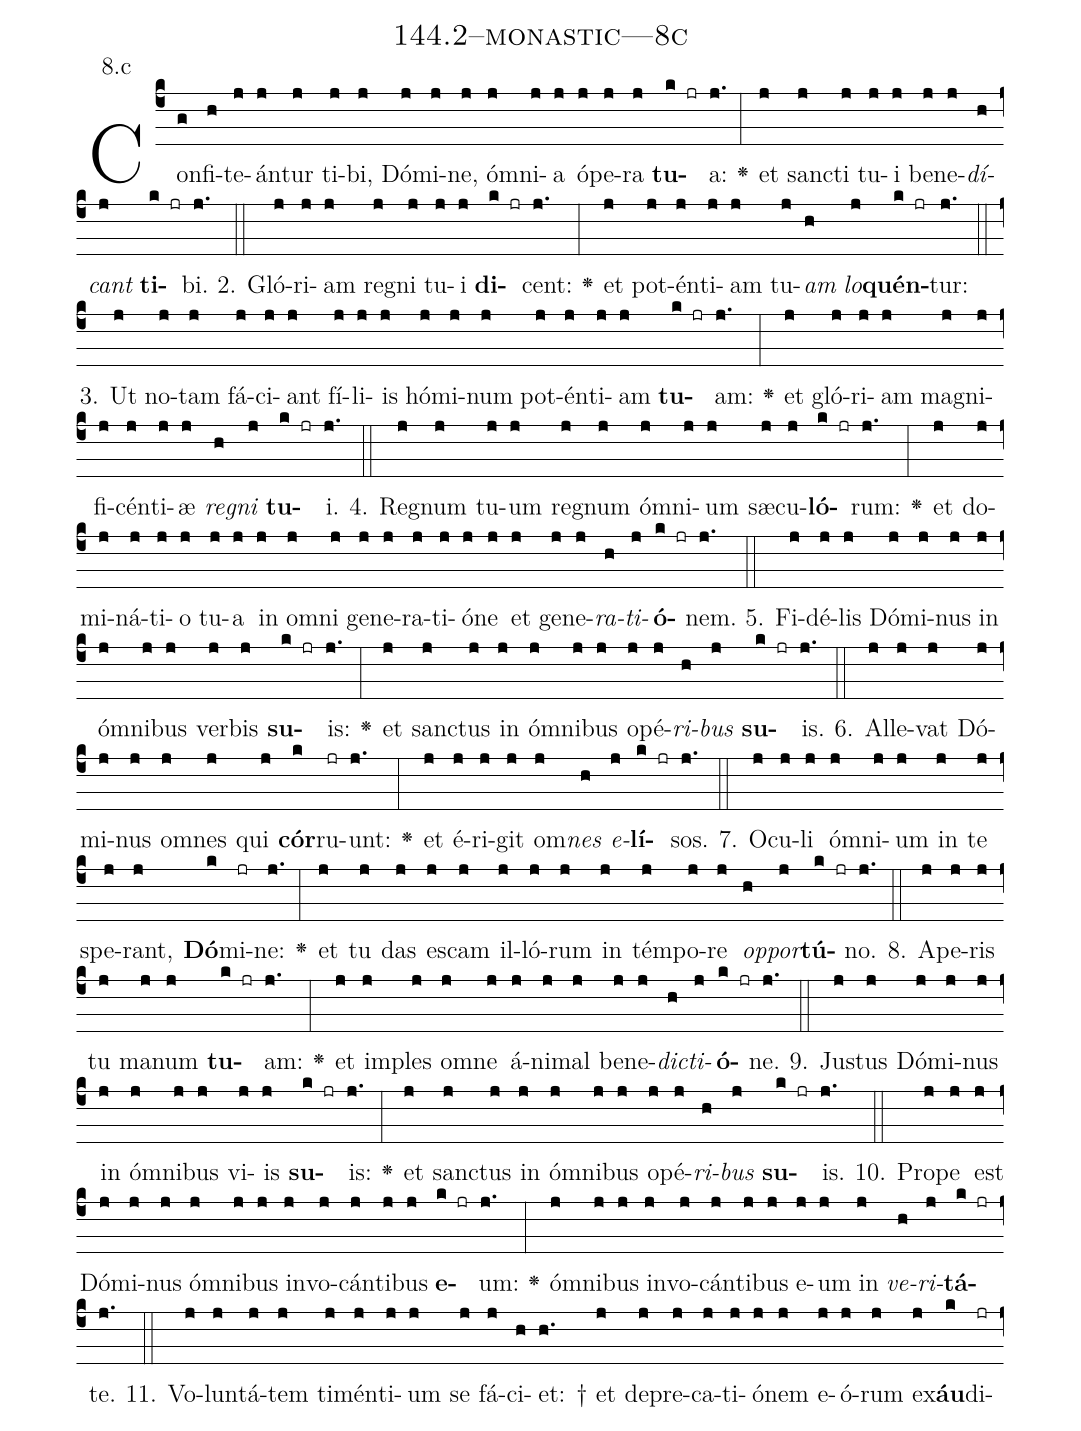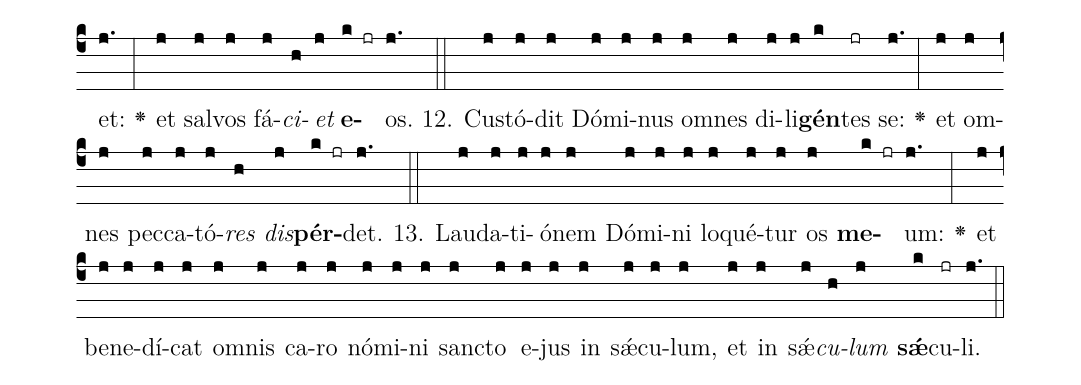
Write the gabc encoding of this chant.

name: 144.2--monastic---8c;
annotation: 8.c;
%%
(c4)Con(g)fi(h)te(j)án(j)tur(j) ti(j)bi,(j) Dó(j)mi(j)ne,(j) óm(j)ni(j)a(j) ó(j)pe(j)ra(j) <b>tu</b>(k jr)a:(j.) <v>\greheightstar</v>(:) et(j) sanc(j)ti(j) tu(j)i(j) be(j)ne(j)<i>dí</i>(h)<i>cant</i>(j) <b>ti</b>(k jr)bi.(j.) (::)
2. Gló(j)ri(j)am(j) re(j)gni(j) tu(j)i(j) <b>di</b>(k jr)cent:(j.) <v>\greheightstar</v>(:) et(j) pot(j)én(j)ti(j)am(j) tu(j)<i>am</i>(h) <i>lo</i>(j)<b>quén</b>(k jr)tur:(j.) (::)
3. Ut(j) no(j)tam(j) fá(j)ci(j)ant(j) fí(j)li(j)is(j) hó(j)mi(j)num(j) pot(j)én(j)ti(j)am(j) <b>tu</b>(k jr)am:(j.) <v>\greheightstar</v>(:) et(j) gló(j)ri(j)am(j) ma(j)gni(j)fi(j)cén(j)ti(j)æ(j) <i>re</i>(h)<i>gni</i>(j) <b>tu</b>(k jr)i.(j.) (::)
4. Re(j)gnum(j) tu(j)um(j) re(j)gnum(j) óm(j)ni(j)um(j) sæ(j)cu(j)<b>ló</b>(k jr)rum:(j.) <v>\greheightstar</v>(:) et(j) do(j)mi(j)ná(j)ti(j)o(j) tu(j)a(j) in(j) om(j)ni(j) ge(j)ne(j)ra(j)ti(j)ó(j)ne(j) et(j) ge(j)ne(j)<i>ra</i>(h)<i>ti</i>(j)<b>ó</b>(k jr)nem.(j.) (::)
5. Fi(j)dé(j)lis(j) Dó(j)mi(j)nus(j) in(j) óm(j)ni(j)bus(j) ver(j)bis(j) <b>su</b>(k jr)is:(j.) <v>\greheightstar</v>(:) et(j) sanc(j)tus(j) in(j) óm(j)ni(j)bus(j) o(j)pé(j)<i>ri</i>(h)<i>bus</i>(j) <b>su</b>(k jr)is.(j.) (::)
6. Al(j)le(j)vat(j) Dó(j)mi(j)nus(j) om(j)nes(j) qui(j) <b>cór</b>(k)ru(jr)unt:(j.) <v>\greheightstar</v>(:) et(j) é(j)ri(j)git(j) om(j)<i>nes</i>(h) <i>e</i>(j)<b>lí</b>(k jr)sos.(j.) (::)
7. O(j)cu(j)li(j) óm(j)ni(j)um(j) in(j) te(j) spe(j)rant,(j) <b>Dó</b>(k)mi(jr)ne:(j.) <v>\greheightstar</v>(:) et(j) tu(j) das(j) es(j)cam(j) il(j)ló(j)rum(j) in(j) tém(j)po(j)re(j) <i>op</i>(h)<i>por</i>(j)<b>tú</b>(k jr)no.(j.) (::)
8. A(j)pe(j)ris(j) tu(j) ma(j)num(j) <b>tu</b>(k jr)am:(j.) <v>\greheightstar</v>(:) et(j) im(j)ples(j) om(j)ne(j) á(j)ni(j)mal(j) be(j)ne(j)<i>dic</i>(h)<i>ti</i>(j)<b>ó</b>(k jr)ne.(j.) (::)
9. Jus(j)tus(j) Dó(j)mi(j)nus(j) in(j) óm(j)ni(j)bus(j) vi(j)is(j) <b>su</b>(k jr)is:(j.) <v>\greheightstar</v>(:) et(j) sanc(j)tus(j) in(j) óm(j)ni(j)bus(j) o(j)pé(j)<i>ri</i>(h)<i>bus</i>(j) <b>su</b>(k jr)is.(j.) (::)
10. Pro(j)pe(j) est(j) Dó(j)mi(j)nus(j) óm(j)ni(j)bus(j) in(j)vo(j)cán(j)ti(j)bus(j) <b>e</b>(k jr)um:(j.) <v>\greheightstar</v>(:) óm(j)ni(j)bus(j) in(j)vo(j)cán(j)ti(j)bus(j) e(j)um(j) in(j) <i>ve</i>(h)<i>ri</i>(j)<b>tá</b>(k jr)te.(j.) (::)
11. Vo(j)lun(j)tá(j)tem(j) ti(j)mén(j)ti(j)um(j) se(j) fá(j)ci(h)et: †(h.) et(j) de(j)pre(j)ca(j)ti(j)ó(j)nem(j) e(j)ó(j)rum(j) ex(j)<b>áu</b>(k)di(jr)et:(j.) <v>\greheightstar</v>(:) et(j) sal(j)vos(j) fá(j)<i>ci</i>(h)<i>et</i>(j) <b>e</b>(k jr)os.(j.) (::)
12. Cus(j)tó(j)dit(j) Dó(j)mi(j)nus(j) om(j)nes(j) di(j)li(j)<b>gén</b>(k)tes(jr) se:(j.) <v>\greheightstar</v>(:) et(j) om(j)nes(j) pec(j)ca(j)tó(j)<i>res</i>(h) <i>dis</i>(j)<b>pér</b>(k jr)det.(j.) (::)
13. Lau(j)da(j)ti(j)ó(j)nem(j) Dó(j)mi(j)ni(j) lo(j)qué(j)tur(j) os(j) <b>me</b>(k jr)um:(j.) <v>\greheightstar</v>(:) et(j) be(j)ne(j)dí(j)cat(j) om(j)nis(j) ca(j)ro(j) nó(j)mi(j)ni(j) sanc(j)to(j) e(j)jus(j) in(j) sǽ(j)cu(j)lum,(j) et(j) in(j) sǽ(j)<i>cu</i>(h)<i>lum</i>(j) <b>sǽ</b>(k)cu(jr)li.(j.) (::)
